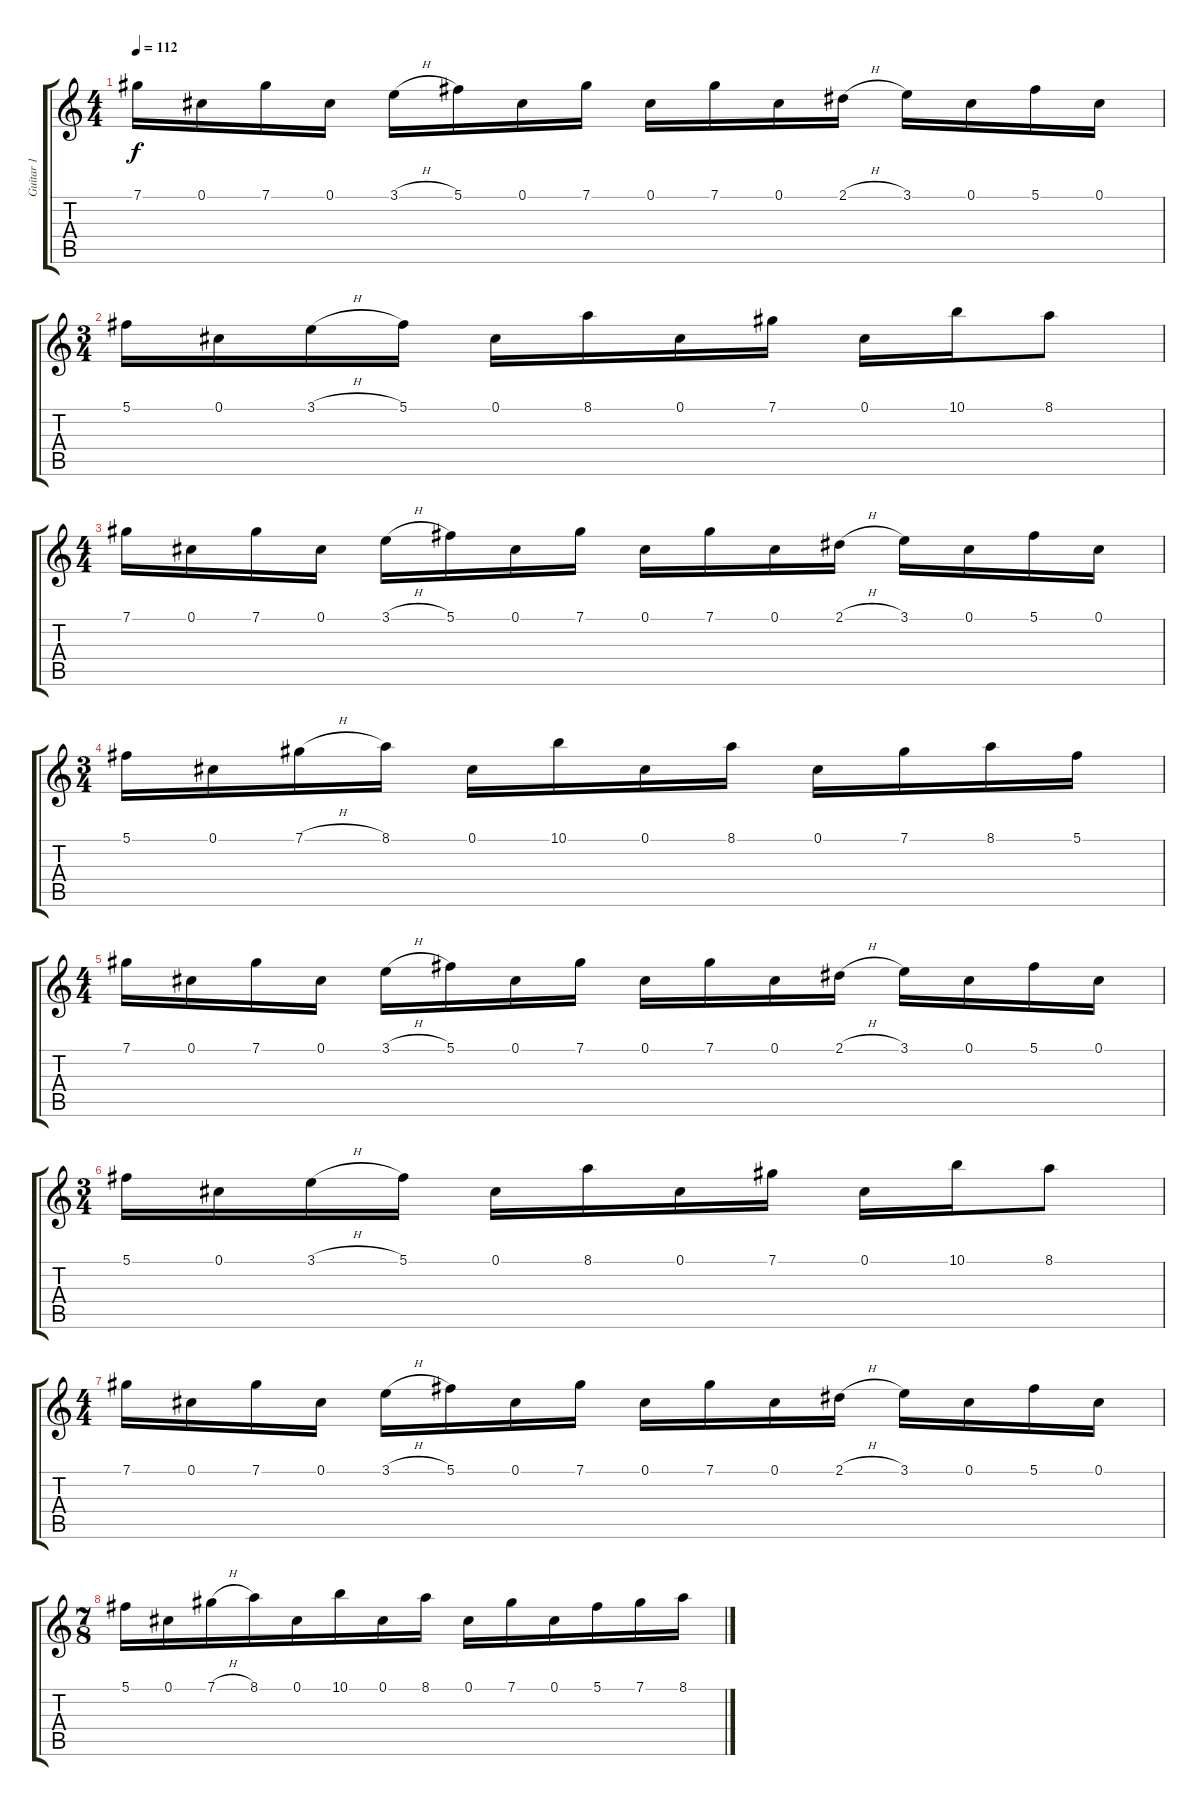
\track ("Guitar 1" "Guitar 1") {instrument distortionguitar}
\staff {score tabs}
\tuning (Db4 Ab3 E3 B2 Gb2 Db2) {hide}
\ts (4 4)
\section ("" "")
\tempo 112
\clef g2
\ks c
7.1.16{dy f} 0.1.16 7.1.16 0.1.16 3.1{h}.16 5.1.16 0.1.16 7.1.16 0.1.16 7.1.16 0.1.16 2.1{h}.16 3.1.16 0.1.16 5.1.16 0.1.16 |
\ts (3 4)
5.1.16 0.1.16 3.1{h}.16 5.1.16 0.1.16 8.1.16 0.1.16 7.1.16 0.1.16 10.1.16 8.1.8 |
\ts (4 4)
7.1.16 0.1.16 7.1.16 0.1.16 3.1{h}.16 5.1.16 0.1.16 7.1.16 0.1.16 7.1.16 0.1.16 2.1{h}.16 3.1.16 0.1.16 5.1.16 0.1.16 |
\ts (3 4)
5.1.16 0.1.16 7.1{h}.16 8.1.16 0.1.16 10.1.16 0.1.16 8.1.16 0.1.16 7.1.16 8.1.16 5.1.16 |
\ts (4 4)
7.1.16 0.1.16 7.1.16 0.1.16 3.1{h}.16 5.1.16 0.1.16 7.1.16 0.1.16 7.1.16 0.1.16 2.1{h}.16 3.1.16 0.1.16 5.1.16 0.1.16 |
\ts (3 4)
5.1.16 0.1.16 3.1{h}.16 5.1.16 0.1.16 8.1.16 0.1.16 7.1.16 0.1.16 10.1.16 8.1.8 |
\ts (4 4)
7.1.16 0.1.16 7.1.16 0.1.16 3.1{h}.16 5.1.16 0.1.16 7.1.16 0.1.16 7.1.16 0.1.16 2.1{h}.16 3.1.16 0.1.16 5.1.16 0.1.16 |
\ts (7 8)
5.1.16 0.1.16 7.1{h}.16 8.1.16 0.1.16 10.1.16 0.1.16 8.1.16 0.1.16 7.1.16 0.1.16 5.1.16 7.1.16 8.1.16
